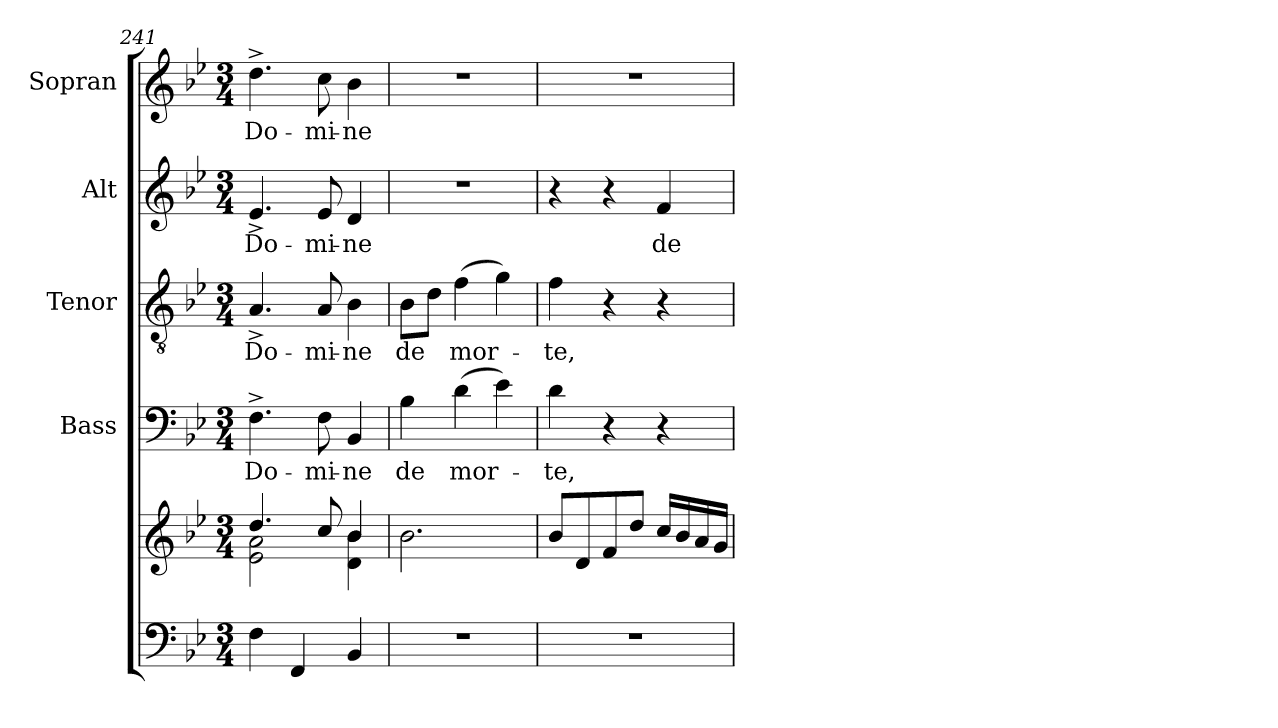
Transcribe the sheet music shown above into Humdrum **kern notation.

**kern	**kern	**kern	**text	**kern	**text	**kern	**text	**kern	**text
*part5	*part5	*part4	*part4	*part3	*part3	*part2	*part2	*part1	*part1
*staff6	*staff5	*staff4	*staff4	*staff3	*staff3	*staff2	*staff2	*staff1	*staff1
*	*	*I"Bass	*	*I"Tenor	*	*I"Alt	*	*I"Sopran	*
*	*	*I'B.	*	*I'T.	*	*I'A.	*	*I'S.	*
*clefF4	*clefG2	*clefF4	*	*clefGv2	*	*clefG2	*	*clefG2	*
*k[b-e-]	*k[b-e-]	*k[b-e-]	*	*k[b-e-]	*	*k[b-e-]	*	*k[b-e-]	*
*B-:	*B-:	*B-:	*	*B-:	*	*B-:	*	*B-:	*
*M3/4	*M3/4	*M3/4	*	*M3/4	*	*M3/4	*	*M3/4	*
=241	=241	=241	=241	=241	=241	=241	=241	=241	=241
*	*^	*	*	*	*	*	*	*	*
!	!	!	!	!LO:LY:b	!	!LO:LY:b	!	!LO:LY:b	!	!LO:LY:b
4F\	4.dd/	2e-\ 2a\	4.F^>\	Do-	4.A^>/	Do-	4.e-^>/	Do-	4.dd^>\	Do-
4FF/	.	.	.	.	.	.	.	.	.	.
!	!	!	!	!LO:LY:b	!	!LO:LY:b	!	!LO:LY:b	!	!LO:LY:b
.	8cc/	.	8F\	-mi-	8A/	-mi-	8e-/	-mi-	8cc\	-mi-
!	!	!	!	!LO:LY:b	!	!LO:LY:b	!	!LO:LY:b	!	!LO:LY:b
4BB-/	4b-/	4d\ 4b-\	4BB-/	-ne	4B-\	-ne	4d/	-ne	4b-\	-ne
=242	=242	=242	=242	=242	=242	=242	=242	=242	=242	=242
!	!	!	!	!LO:LY:b	!	!LO:LY:b	!	!	!	!
*	*v	*v	*	*	*	*	*	*	*	*
2.r	2.b-\	4B-\	de	8B-\L	de	2.r	.	2.r	.
.	.	.	.	8d\J	.	.	.	.	.
!	!	!	!LO:LY:b	!	!LO:LY:b	!	!	!	!
.	.	(>4d\	mor-	(>4f\	mor-	.	.	.	.
.	.	4e-\)	.	4g\)	.	.	.	.	.
=243	=243	=243	=243	=243	=243	=243	=243	=243	=243
!	!	!	!LO:LY:b	!	!LO:LY:b	!	!	!	!
2.r	8b-/L	4d\	-te,	4f\	-te,	4r	.	2.r	.
.	8d/	.	.	.	.	.	.	.	.
.	8f/	4r	.	4r	.	4r	.	.	.
.	8dd/J	.	.	.	.	.	.	.	.
!	!	!	!	!	!	!	!LO:LY:b	!	!
.	16cc/LL	4r	.	4r	.	4f/	de	.	.
.	16b-/	.	.	.	.	.	.	.	.
.	16a/	.	.	.	.	.	.	.	.
.	16g/JJ	.	.	.	.	.	.	.	.
=	=	=	=	=	=	=	=	=	=
*-	*-	*-	*-	*-	*-	*-	*-	*-	*-
